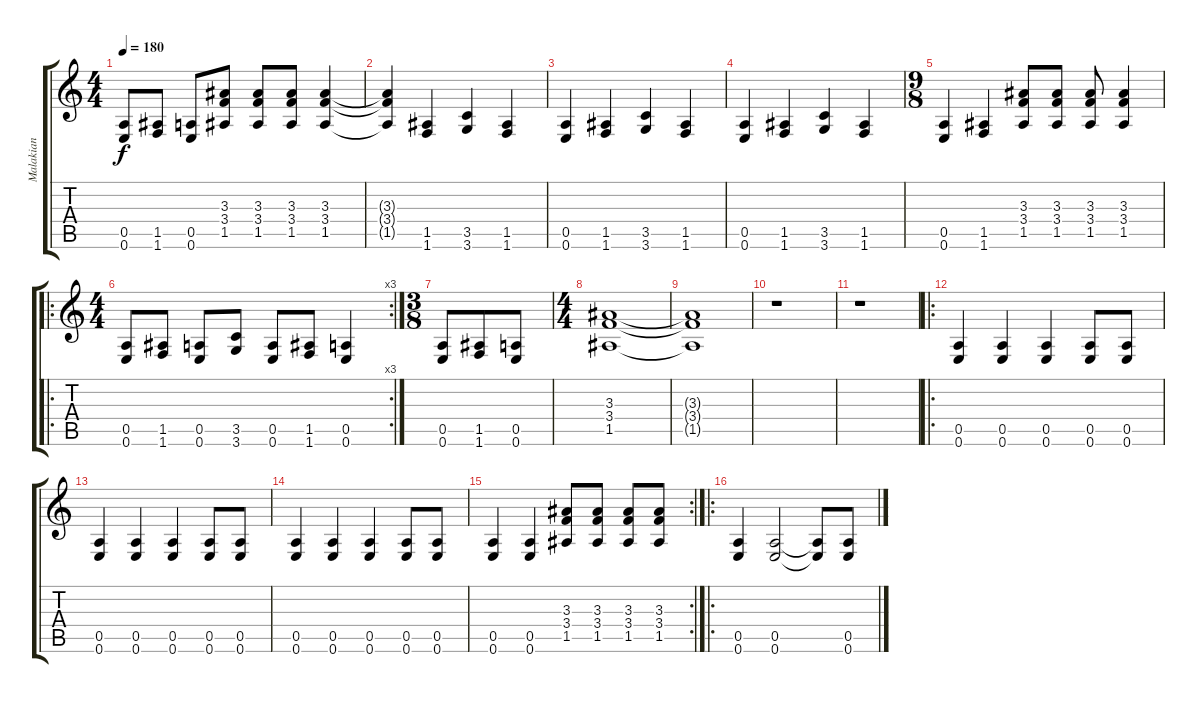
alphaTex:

\track ("Malakian" "Malakian") {instrument distortionguitar}
\staff {score tabs}
\tuning (E4 B3 G3 D3 A2 E2) {hide}
\ts (4 4)
\tempo 180
\clef g2
\ks c
(0.5 0.6).8{dy f} (1.5 1.6).8 (0.5 0.6).8 (3.3 3.4 1.5).8 (3.3 3.4 1.5).8 (3.3 3.4 1.5).8 (3.3 3.4 1.5).4 |
(3.3{t} 3.4{t} 1.5{t}).4 (1.5 1.6).4 (3.5 3.6).4 (1.5 1.6).4 |
(0.5 0.6).4 (1.5 1.6).4 (3.5 3.6).4 (1.5 1.6).4 |
(0.5 0.6).4 (1.5 1.6).4 (3.5 3.6).4 (1.5 1.6).4 |
\ts (9 8)
(0.5 0.6).4 (1.5 1.6).4 (3.3 3.4 1.5).8 (3.3 3.4 1.5).8 (3.3 3.4 1.5).8 (3.3 3.4 1.5).4 |
\ro
\rc 3
\ts (4 4)
(0.5 0.6).8 (1.5 1.6).8 (0.5 0.6).8 (3.5 3.6).8 (0.5 0.6).8 (1.5 1.6).8 (0.5 0.6).4 |
\ts (3 8)
(0.5 0.6).8 (1.5 1.6).8 (0.5 0.6).8 |
\ts (4 4)
(3.3 3.4 1.5).1 |
(3.3{t} 3.4{t} 1.5{t}).1 |
r.1 |
r.1 |
\ro
(0.5 0.6).4 (0.5 0.6).4 (0.5 0.6).4 (0.5 0.6).8 (0.5 0.6).8 |
(0.5 0.6).4 (0.5 0.6).4 (0.5 0.6).4 (0.5 0.6).8 (0.5 0.6).8 |
(0.5 0.6).4 (0.5 0.6).4 (0.5 0.6).4 (0.5 0.6).8 (0.5 0.6).8 |
\rc 2
(0.5 0.6).4 (0.5 0.6).4 (3.3 3.4 1.5).8 (3.3 3.4 1.5).8 (3.3 3.4 1.5).8 (3.3 3.4 1.5).8 |
\ro
(0.5 0.6).4 (0.5 0.6).2 (0.5{t} 0.6{t}).8 (0.5 0.6).8
